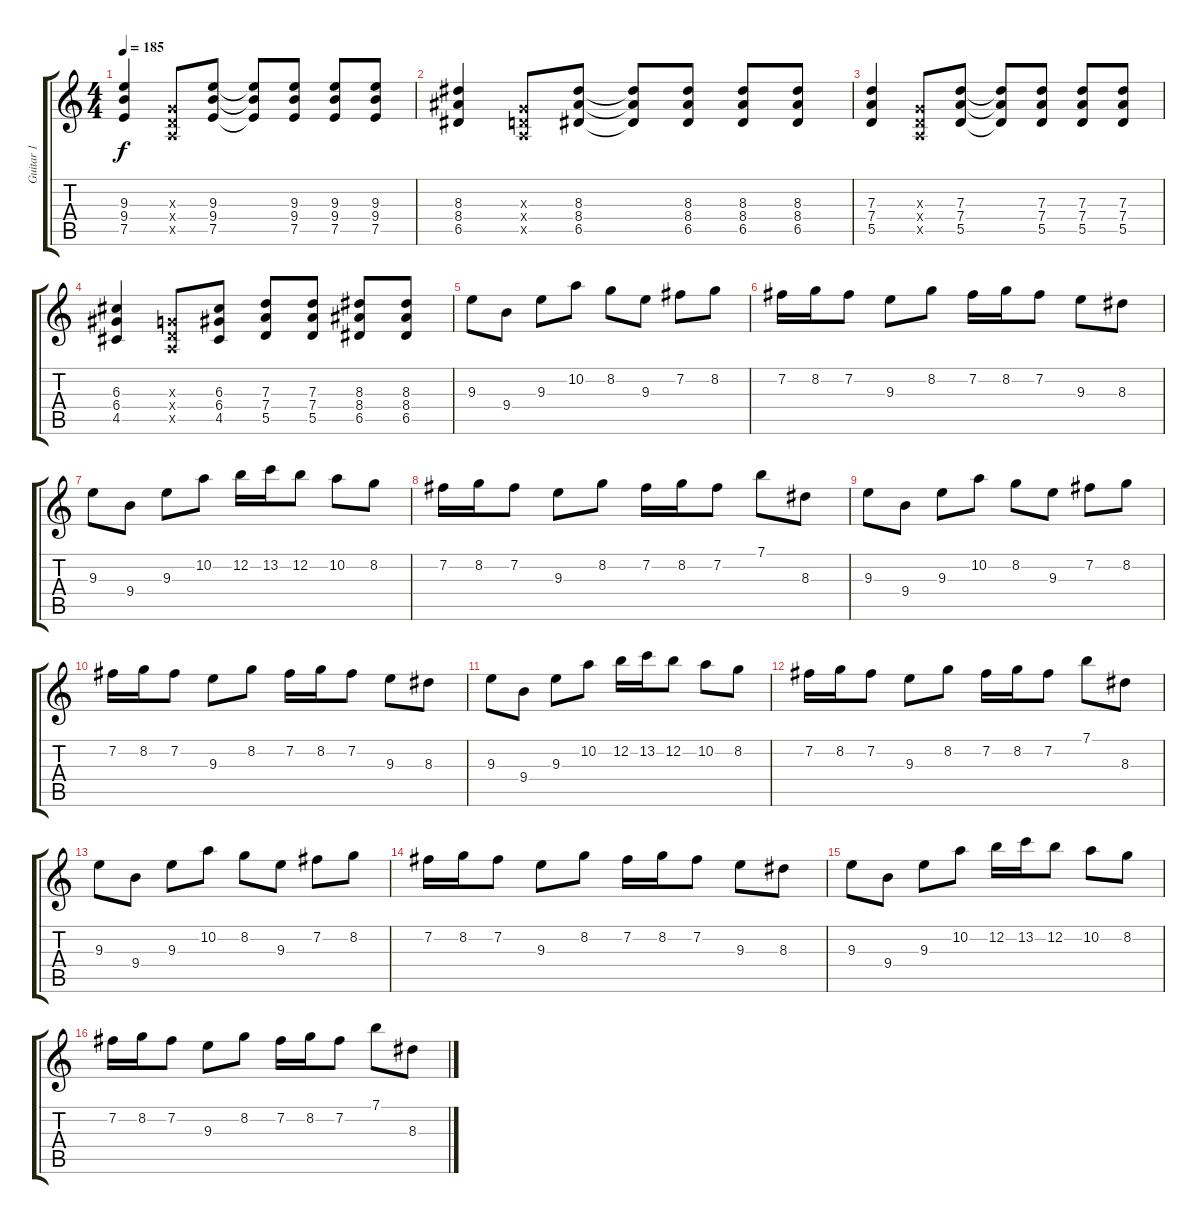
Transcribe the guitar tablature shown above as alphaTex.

\track ("Guitar 1" "Guitar 1") {instrument overdrivenguitar}
\staff {score tabs}
\tuning (E4 B3 G3 D3 A2 E2) {hide}
\ts (4 4)
\tempo 185
\clef g2
\ks c
(9.3 9.4 7.5).4{dy f} (0.3{x} 0.4{x} 0.5{x}).8 (9.3 9.4 7.5).8 (9.3{t} 9.4{t} 7.5{t}).8 (9.3 9.4 7.5).8 (9.3 9.4 7.5).8 (9.3 9.4 7.5).8 |
(8.3 8.4 6.5).4 (0.3{x} 0.4{x} 0.5{x}).8 (8.3 8.4 6.5).8 (8.3{t} 8.4{t} 6.5{t}).8 (8.3 8.4 6.5).8 (8.3 8.4 6.5).8 (8.3 8.4 6.5).8 |
(7.3 7.4 5.5).4 (0.3{x} 0.4{x} 0.5{x}).8 (7.3 7.4 5.5).8 (7.3{t} 7.4{t} 5.5{t}).8 (7.3 7.4 5.5).8 (7.3 7.4 5.5).8 (7.3 7.4 5.5).8 |
(6.3 6.4 4.5).4 (0.3{x} 0.4{x} 0.5{x}).8 (6.3 6.4 4.5).8 (7.3 7.4 5.5).8 (7.3 7.4 5.5).8 (8.3 8.4 6.5).8 (8.3 8.4 6.5).8 |
9.3.8 9.4.8 9.3.8 10.2.8 8.2.8 9.3.8 7.2.8 8.2.8 |
7.2.16 8.2.16 7.2.8 9.3.8 8.2.8 7.2.16 8.2.16 7.2.8 9.3.8 8.3.8 |
9.3.8 9.4.8 9.3.8 10.2.8 12.2.16 13.2.16 12.2.8 10.2.8 8.2.8 |
7.2.16 8.2.16 7.2.8 9.3.8 8.2.8 7.2.16 8.2.16 7.2.8 7.1.8 8.3.8 |
9.3.8 9.4.8 9.3.8 10.2.8 8.2.8 9.3.8 7.2.8 8.2.8 |
7.2.16 8.2.16 7.2.8 9.3.8 8.2.8 7.2.16 8.2.16 7.2.8 9.3.8 8.3.8 |
9.3.8 9.4.8 9.3.8 10.2.8 12.2.16 13.2.16 12.2.8 10.2.8 8.2.8 |
7.2.16 8.2.16 7.2.8 9.3.8 8.2.8 7.2.16 8.2.16 7.2.8 7.1.8 8.3.8 |
9.3.8 9.4.8 9.3.8 10.2.8 8.2.8 9.3.8 7.2.8 8.2.8 |
7.2.16 8.2.16 7.2.8 9.3.8 8.2.8 7.2.16 8.2.16 7.2.8 9.3.8 8.3.8 |
9.3.8 9.4.8 9.3.8 10.2.8 12.2.16 13.2.16 12.2.8 10.2.8 8.2.8 |
7.2.16 8.2.16 7.2.8 9.3.8 8.2.8 7.2.16 8.2.16 7.2.8 7.1.8 8.3.8
